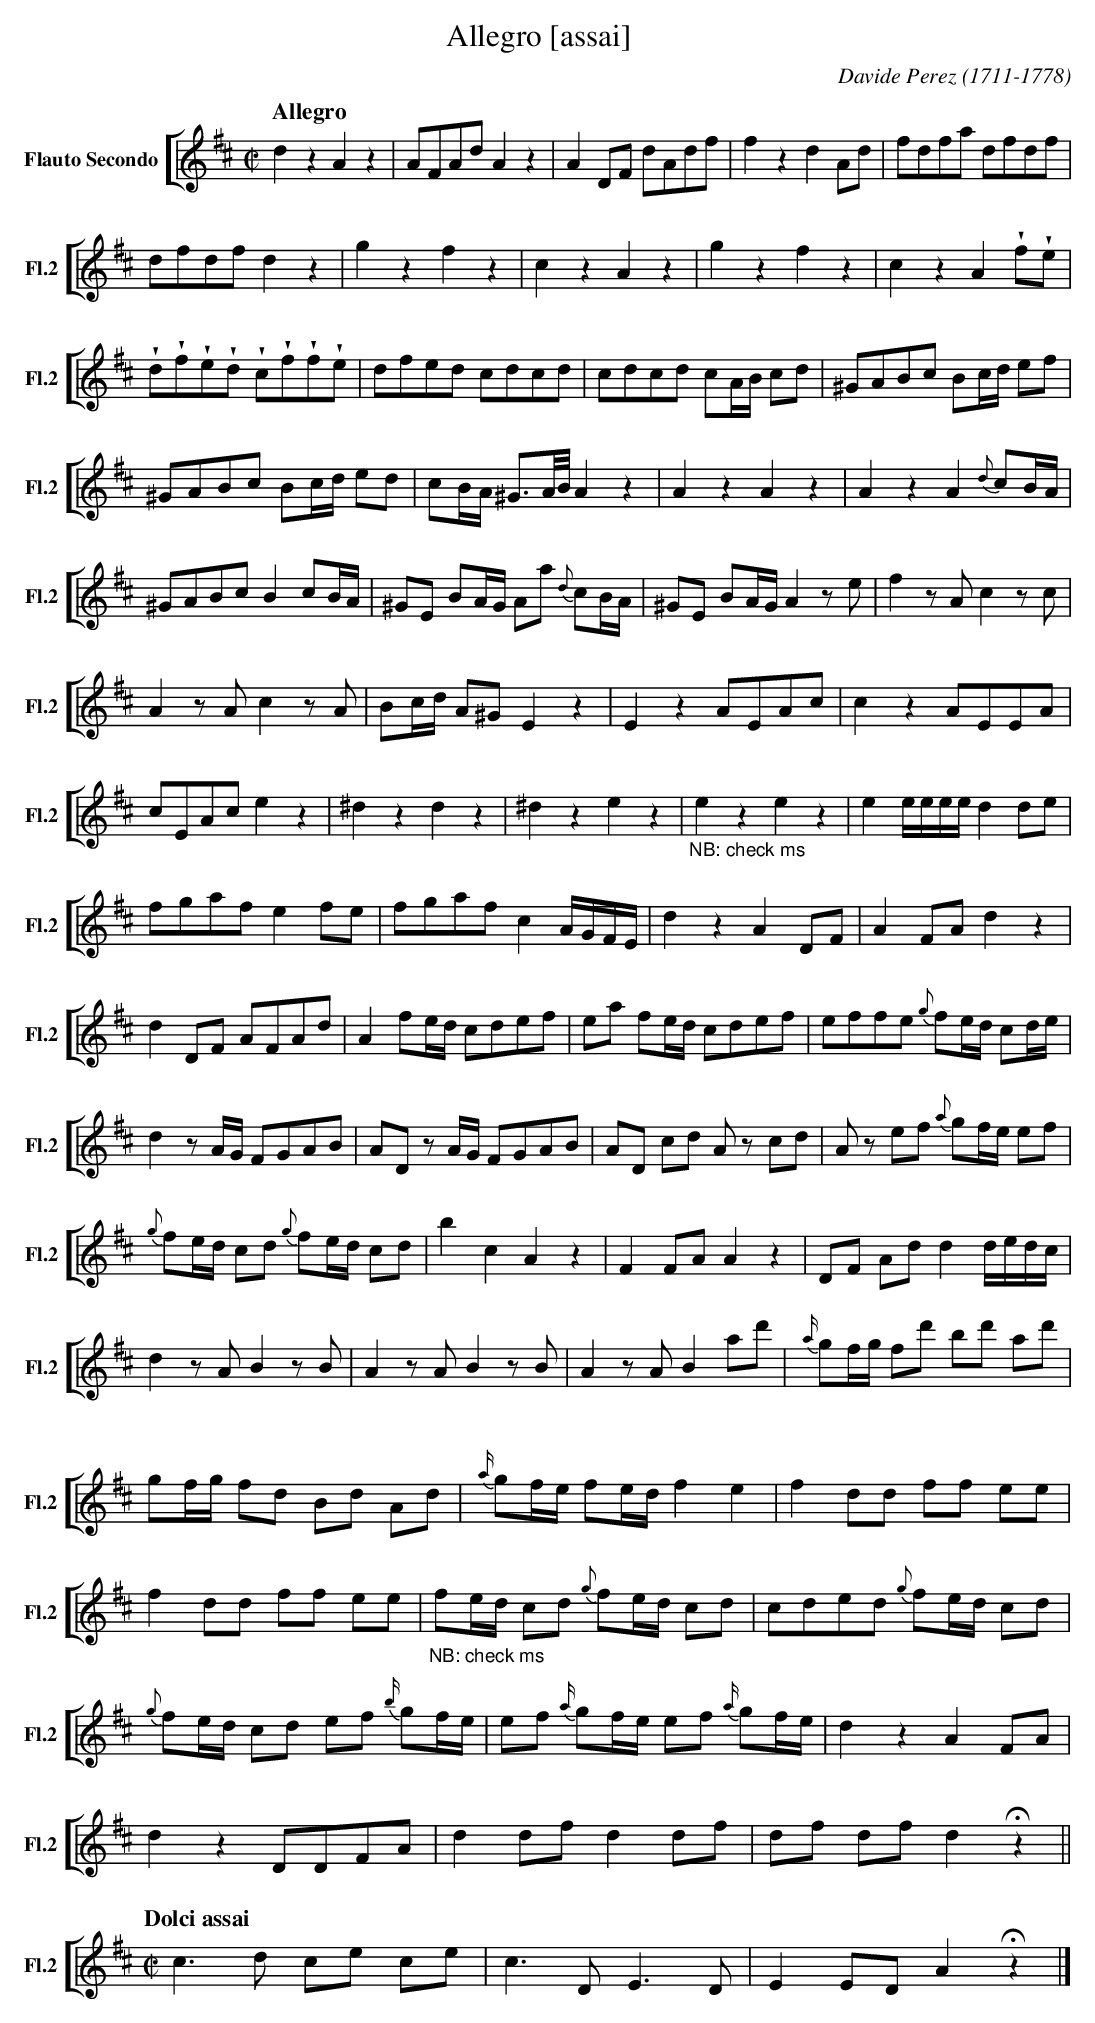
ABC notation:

X:1
T:Allegro [assai]
C:Davide Perez (1711-1778)
M:C|
L:1/4
K:D
V: 4 clef=treble name="Flauto Secondo" sname="Fl.2"
%%staves [( 4 )]
   [Q:"Allegro"] dzAz | A/F/A/d/ Az | AD/F/ d/A/d/f/ | fz d A/d/ | f/d/f/a/ d/f/d/f/ | d/f/d/f/  dz | \
   gzfz | czAz | gzfz | czA !wedge!f/!wedge!e/ | !wedge!d/!wedge!f/!wedge!e/!wedge!d/ \
   !wedge!c/!wedge!f/!wedge!f/!wedge!e/ | d/f/e/d/ c/d/c/d/ | c/d/c/d/ c/A//B// c/d/ | ^G/A/B/c/ B/c//d// e/f/ | \
   ^G/A/B/c/ B/c//d// e/d/ | c/B//A// ^G3/4A/8B/8  Az | AzAz|AzA {d}c/B//A// | \
   ^G/A/B/c/ B c/B//A// | ^G/E/ B/A//G// A/a/ {d}c/B//A// | ^G/E/ B/A//G// A z/e/ | fz/A/cz/c/ | \
   A z/A/ c z/A/ | B/c//d// A/^G/ Ez | Ez A/E/A/c/ | cz A/E/E/A/ | c/E/A/c/ ez | ^dzdz | ^dzez | \
   "_NB: check ms" ez ez | e e//e//e//e// dd/e/ | f/g/a/f/ e f/e/ | f/g/a/f/ c A//G//F//E// | \
   d zA D/F/ | A F/A/ d z | d D/F/ A/F/A/d/ | A f/e//d// c/d/e/f/ | e/a/ f/e//d// c/d/e/f/ | \
   e/f/f/e/  {g}f/e//d// c/d//e// | d z/A//G// F/G/A/B/ | A/D/ z/A//G// F/G/A/B/ | A/D/ c/d/ A/z/ c/d/ | \
   A/z/ e/f/ {a}g/f//e// e/f/ | {g}f/e//d// c/d/ {g}f/e//d// c/d/ | bcA z | F F/A/ Az | \
   D/F/ A/d/ d d//e//d//c// | d z/A/ B z/B/ | Az/A/Bz/B/ | A z/A/ B a/d'/ | \
   {a/}g/f//g// f/d'/ b/d'/ a/d'/ | g/f//g// f/d/ B/d/ A/d/ |  {a/}g/f//e//  f/e//d// f e | \
   f d/d/ f/f/ e/e/ | f d/d/ f/f/ e/e/ | "_NB: check ms" f/e//d// c/d/ {g}f/e//d// c/d/ | c/d/e/d/ {g}f/e//d// c/d/ | \
   {g}f/e//d// c/d/ e/f/ {b/}g/f//e// | e/f/  {a/}g/f//e// e/f/  {a/}g/f//e// |\
   d z A F/A/ | d z D/D/F/A/ | d d/f/ d d/f/ | d/f/ d/f/ d !fermata!z ||  \
   [Q:"Dolci assai"] [M:C|] c>d c/e/ c/e/ | c>D E> D | E E/D/ A!fermata!z |]\
